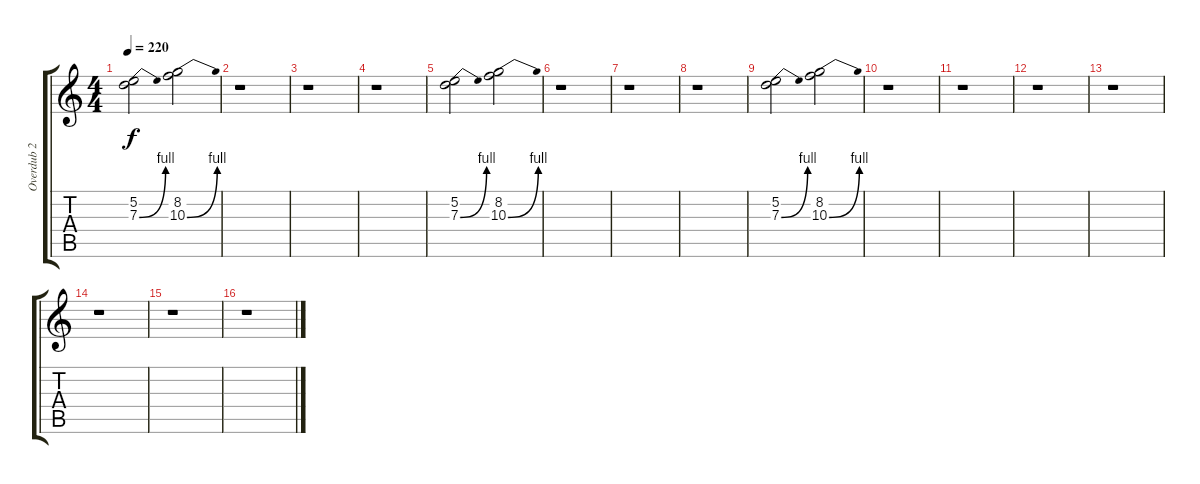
\track ("Overdub 2" "Overdub 2") {instrument distortionguitar}
\staff {score tabs}
\tuning (E4 B3 G3 D3 A2 E2) {hide}
\ts (4 4)
\tempo 220
\clef g2
\ks c
(5.2 7.3{be (bend 0 0 60 4)}).2{dy f} (8.2 10.3{be (bend 0 0 60 4)}).2 |
r.1 |
r.1 |
r.1 |
(5.2 7.3{be (bend 0 0 60 4)}).2 (8.2 10.3{be (bend 0 0 60 4)}).2 |
r.1 |
r.1 |
r.1 |
(5.2 7.3{be (bend 0 0 60 4)}).2 (8.2 10.3{be (bend 0 0 60 4)}).2 |
r.1 |
r.1 |
r.1 |
r.1 |
r.1 |
r.1 |
r.1
